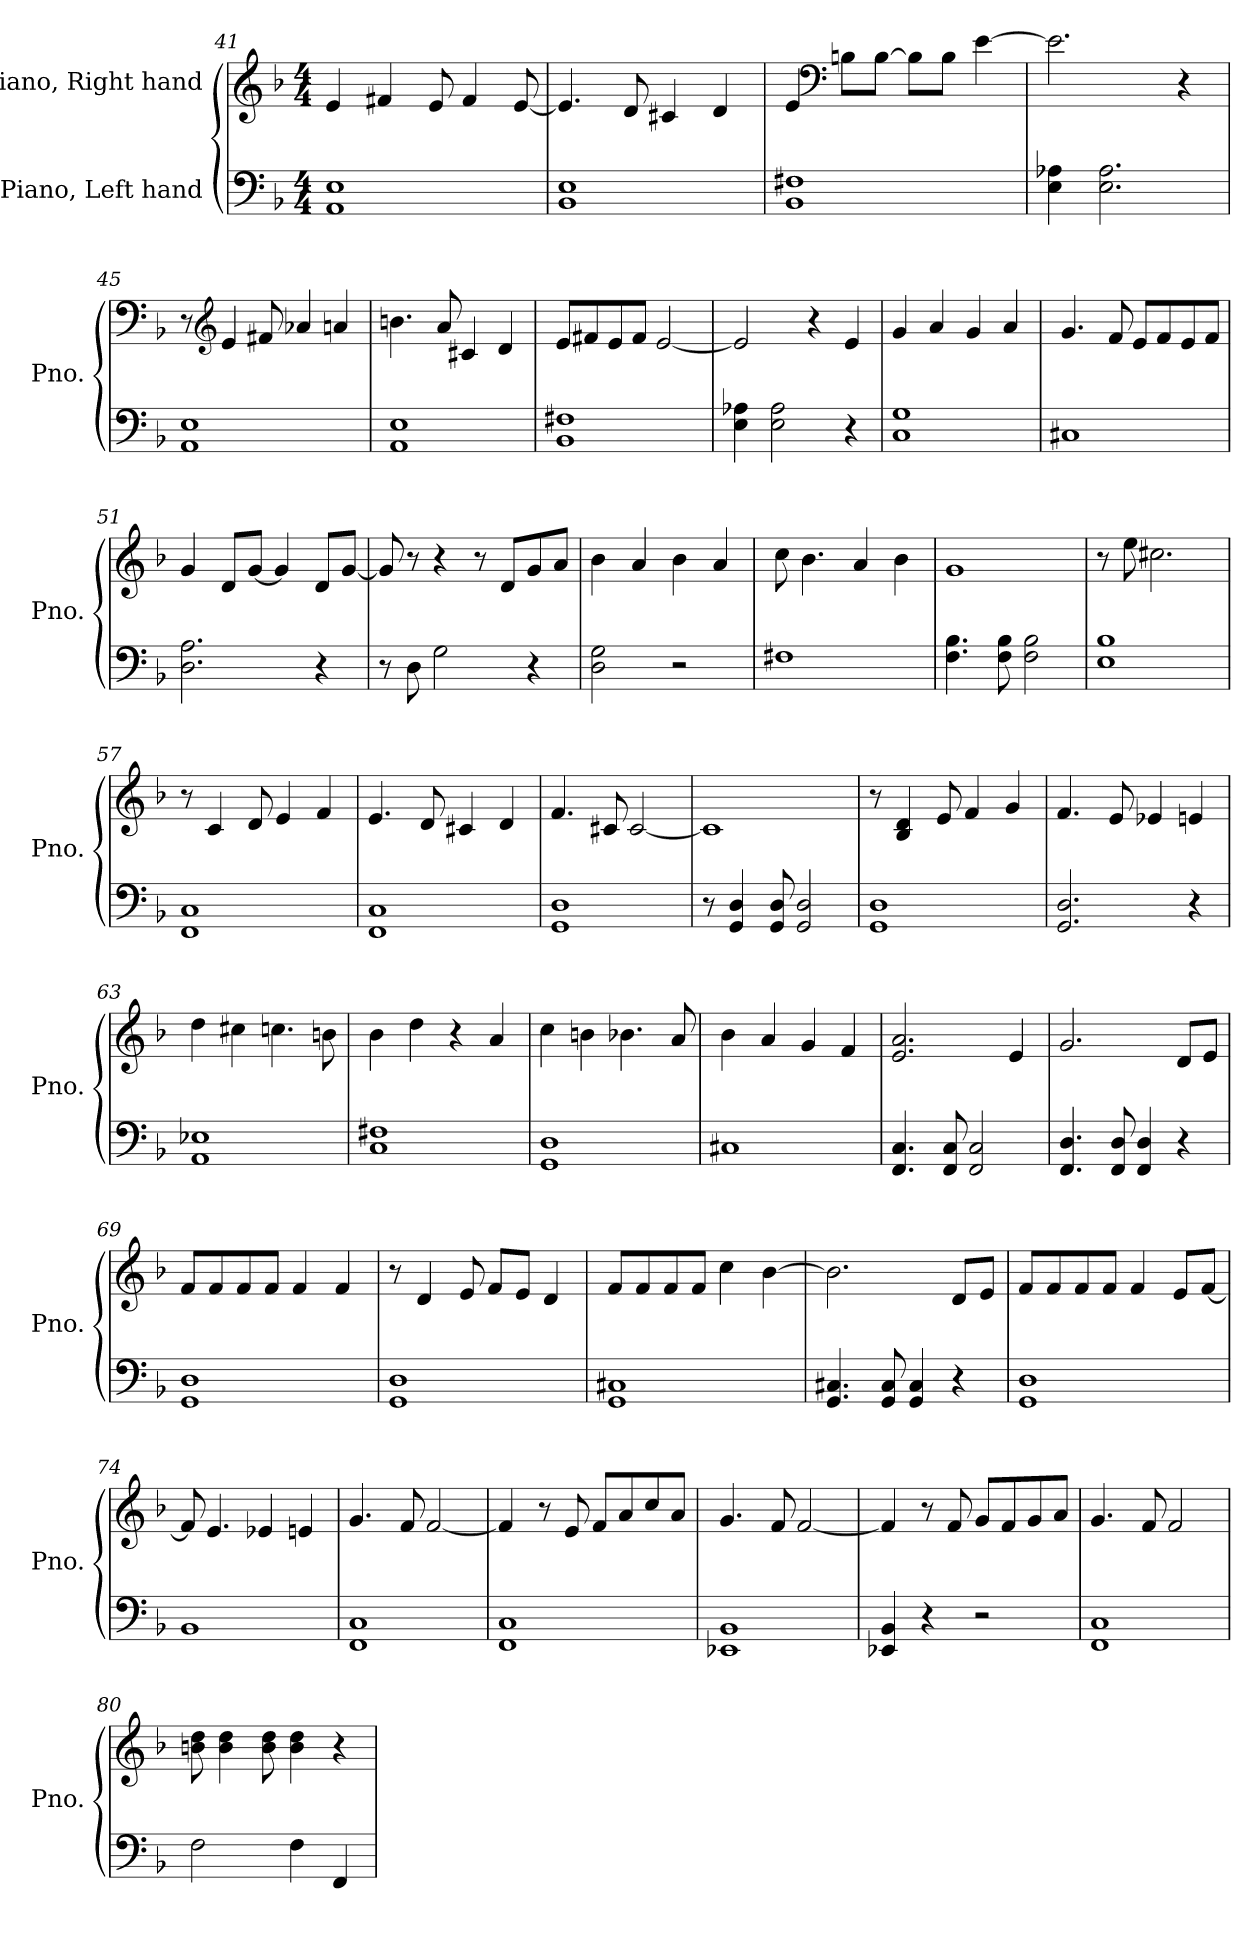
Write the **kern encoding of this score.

**kern	**kern
*part2	*part1
*staff2	*staff1
*I"Piano, Left hand	*I"Piano, Right hand
*I'Pno.	*I'Pno.
!!LO:LB:g=z
*clefF4	*clefG2
*k[b-]	*k[b-]
*M4/4	*M4/4
=41	=41
1AA 1E	4e/
.	4f#X/
.	8e/
.	4f#/
.	[8e/
=42	=42
1BB- 1E	4.e/]
.	8d/
.	4c#X/
.	4d/
=43	=43
1BB- 1F#X	4e/
*	*clefF4
.	8Bn\L
.	[8B\J
.	8B\L]
.	8B\J
.	[4e\
=44	=44
4E\ 4A-X\	2.e\]
2.E\ 2.A-\	.
.	4r
=45	=45
1AA 1E	8r
*	*clefG2
.	4e/
.	8f#X/
.	4a-X/
.	4an/
!!LO:LB:g=z
=46	=46
1AA 1E	4.bn\
.	8a/
.	4c#X/
.	4d/
=47	=47
1BB- 1F#X	8e/L
.	8f#X/
.	8e/
.	8f#/J
.	[2e/
=48	=48
4E\ 4A-X\	2e/]
2E\ 2A-\	.
.	4r
4r	4e/
=49	=49
1C 1G	4g/
.	4a/
.	4g/
.	4a/
=50	=50
1C#X	4.g/
.	8f/
.	8e/L
.	8f/
.	8e/
.	8f/J
=51	=51
2.D\ 2.A\	4g/
.	8d/L
.	[8g/J
.	4g/]
4r	8d/L
.	[8g/J
!!LO:LB:g=z
=52	=52
8r	8g/]
8D\	8r
2G\	4r
.	8r
.	8d/L
4r	8g/
.	8a/J
=53	=53
2D\ 2G\	4b-\
.	4a/
2r	4b-\
.	4a/
=54	=54
1F#X	8cc\
.	4.b-\
.	4a/
.	4b-\
=55	=55
4.F\ 4.B-\	1g
8F\ 8B-\	.
2F\ 2B-\	.
=56	=56
1E 1B-	8r
.	8ee\
.	2.cc#X\
=57	=57
1FF 1C	8r
.	4c/
.	8d/
.	4e/
.	4f/
=58	=58
1FF 1C	4.e/
.	8d/
.	4c#X/
.	4d/
!!LO:LB:g=z
=59	=59
1GG 1D	4.f/
.	8c#X/
.	[2c#/
=60	=60
8r	1c#]
4GG/ 4D/	.
8GG/ 8D/	.
2GG/ 2D/	.
=61	=61
1GG 1D	8r
.	4B-/ 4d/
.	8e/
.	4f/
.	4g/
=62	=62
2.GG/ 2.D/	4.f/
.	8e/
.	4e-X/
4r	4en/
=63	=63
1AA 1E-X	4dd\
.	4cc#X\
.	4.ccn\
.	8bn\
=64	=64
1C 1F#X	4b-\
.	4dd\
.	4r
.	4a/
!!LO:LB:g=z
=65	=65
1GG 1D	4cc\
.	4bn\
.	4.b-X\
.	8a/
=66	=66
1C#X	4b-\
.	4a/
.	4g/
.	4f/
=67	=67
4.FF/ 4.C/	2.e/ 2.a/
8FF/ 8C/	.
2FF/ 2C/	.
.	4e/
=68	=68
4.FF/ 4.D/	2.g/
8FF/ 8D/	.
4FF/ 4D/	.
4r	8d/L
.	8e/J
=69	=69
1GG 1D	8f/L
.	8f/
.	8f/
.	8f/J
.	4f/
.	4f/
=70	=70
1GG 1D	8r
.	4d/
.	8e/
.	8f/L
.	8e/J
.	4d/
!!LO:PB:g=z
=71	=71
1GG 1C#X	8f/L
.	8f/
.	8f/
.	8f/J
.	4cc\
.	[4b-\
=72	=72
4.GG/ 4.C#X/	2.b-\]
8GG/ 8C#/	.
4GG/ 4C#/	.
4r	8d/L
.	8e/J
=73	=73
1GG 1D	8f/L
.	8f/
.	8f/
.	8f/J
.	4f/
.	8e/L
.	[8f/J
=74	=74
1BB-	8f/]
.	4.e/
.	4e-X/
.	4en/
=75	=75
1FF 1C	4.g/
.	8f/
.	[2f/
=76	=76
1FF 1C	4f/]
.	8r
.	8e/
.	8f/L
.	8a/
.	8cc/
.	8a/J
!!LO:LB:g=z
=77	=77
1EE-X 1BB-	4.g/
.	8f/
.	[2f/
=78	=78
4EE-X/ 4BB-/	4f/]
4r	8r
.	8f/
2r	8g/L
.	8f/
.	8g/
.	8a/J
=79	=79
1FF 1C	4.g/
.	8f/
.	2f/
=80	=80
2F\	8bn\ 8dd\
.	4b\ 4dd\
.	8b\ 8dd\
4F\	4b\ 4dd\
4FF/	4r
=	=
*-	*-
